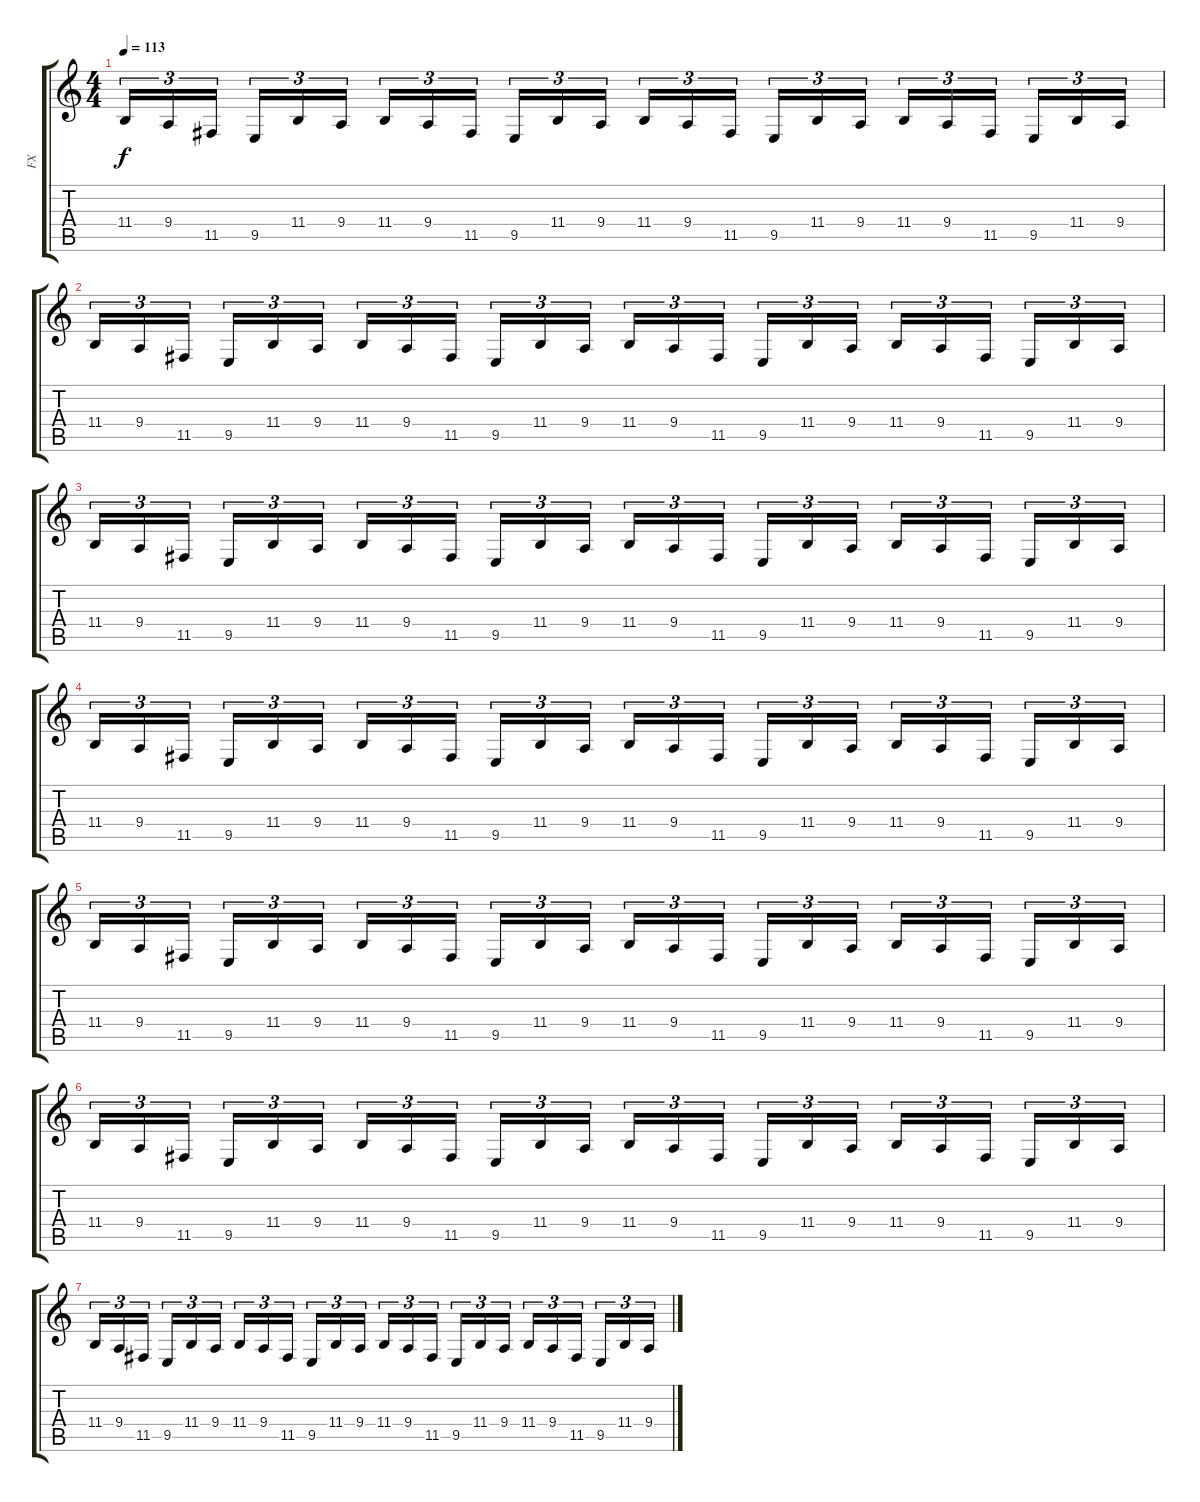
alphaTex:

\track ("FX" "FX") {instrument fx4atmosphere}
\staff {score tabs}
\tuning (D4 A3 F3 C3 G2 D2) {hide}
\ts (4 4)
\tempo 113
\clef g2
\ks c
11.4.16{tu (3 2) dy f balance 0} 9.4.16{tu (3 2)} 11.5.16{tu (3 2) beam splitsecondary} 9.5.16{tu (3 2)} 11.4.16{tu (3 2)} 9.4.16{tu (3 2)} 11.4.16{tu (3 2)} 9.4.16{tu (3 2)} 11.5.16{tu (3 2) beam splitsecondary} 9.5.16{tu (3 2)} 11.4.16{tu (3 2)} 9.4.16{tu (3 2)} 11.4.16{tu (3 2) balance 8} 9.4.16{tu (3 2)} 11.5.16{tu (3 2) beam splitsecondary} 9.5.16{tu (3 2)} 11.4.16{tu (3 2)} 9.4.16{tu (3 2)} 11.4.16{tu (3 2)} 9.4.16{tu (3 2)} 11.5.16{tu (3 2) beam splitsecondary} 9.5.16{tu (3 2)} 11.4.16{tu (3 2)} 9.4.16{tu (3 2)} |
11.4.16{tu (3 2) balance 16} 9.4.16{tu (3 2)} 11.5.16{tu (3 2) beam splitsecondary} 9.5.16{tu (3 2)} 11.4.16{tu (3 2)} 9.4.16{tu (3 2)} 11.4.16{tu (3 2)} 9.4.16{tu (3 2)} 11.5.16{tu (3 2) beam splitsecondary} 9.5.16{tu (3 2)} 11.4.16{tu (3 2)} 9.4.16{tu (3 2)} 11.4.16{tu (3 2) balance 8} 9.4.16{tu (3 2)} 11.5.16{tu (3 2) beam splitsecondary} 9.5.16{tu (3 2)} 11.4.16{tu (3 2)} 9.4.16{tu (3 2)} 11.4.16{tu (3 2)} 9.4.16{tu (3 2)} 11.5.16{tu (3 2) beam splitsecondary} 9.5.16{tu (3 2)} 11.4.16{tu (3 2)} 9.4.16{tu (3 2)} |
11.4.16{tu (3 2) balance 0} 9.4.16{tu (3 2)} 11.5.16{tu (3 2) beam splitsecondary} 9.5.16{tu (3 2)} 11.4.16{tu (3 2)} 9.4.16{tu (3 2)} 11.4.16{tu (3 2)} 9.4.16{tu (3 2)} 11.5.16{tu (3 2) beam splitsecondary} 9.5.16{tu (3 2)} 11.4.16{tu (3 2)} 9.4.16{tu (3 2)} 11.4.16{tu (3 2) balance 8} 9.4.16{tu (3 2)} 11.5.16{tu (3 2) beam splitsecondary} 9.5.16{tu (3 2)} 11.4.16{tu (3 2)} 9.4.16{tu (3 2)} 11.4.16{tu (3 2)} 9.4.16{tu (3 2)} 11.5.16{tu (3 2) beam splitsecondary} 9.5.16{tu (3 2)} 11.4.16{tu (3 2)} 9.4.16{tu (3 2)} |
11.4.16{tu (3 2) balance 16} 9.4.16{tu (3 2)} 11.5.16{tu (3 2) beam splitsecondary} 9.5.16{tu (3 2)} 11.4.16{tu (3 2)} 9.4.16{tu (3 2)} 11.4.16{tu (3 2)} 9.4.16{tu (3 2)} 11.5.16{tu (3 2) beam splitsecondary} 9.5.16{tu (3 2)} 11.4.16{tu (3 2)} 9.4.16{tu (3 2)} 11.4.16{tu (3 2) balance 8} 9.4.16{tu (3 2)} 11.5.16{tu (3 2) beam splitsecondary} 9.5.16{tu (3 2)} 11.4.16{tu (3 2)} 9.4.16{tu (3 2)} 11.4.16{tu (3 2)} 9.4.16{tu (3 2)} 11.5.16{tu (3 2) beam splitsecondary} 9.5.16{tu (3 2)} 11.4.16{tu (3 2)} 9.4.16{tu (3 2)} |
11.4.16{tu (3 2) balance 0} 9.4.16{tu (3 2)} 11.5.16{tu (3 2) beam splitsecondary} 9.5.16{tu (3 2)} 11.4.16{tu (3 2)} 9.4.16{tu (3 2)} 11.4.16{tu (3 2)} 9.4.16{tu (3 2)} 11.5.16{tu (3 2) beam splitsecondary} 9.5.16{tu (3 2)} 11.4.16{tu (3 2)} 9.4.16{tu (3 2)} 11.4.16{tu (3 2) balance 8} 9.4.16{tu (3 2)} 11.5.16{tu (3 2) beam splitsecondary} 9.5.16{tu (3 2)} 11.4.16{tu (3 2)} 9.4.16{tu (3 2)} 11.4.16{tu (3 2)} 9.4.16{tu (3 2)} 11.5.16{tu (3 2) beam splitsecondary} 9.5.16{tu (3 2)} 11.4.16{tu (3 2)} 9.4.16{tu (3 2)} |
11.4.16{tu (3 2) balance 16} 9.4.16{tu (3 2)} 11.5.16{tu (3 2) beam splitsecondary} 9.5.16{tu (3 2)} 11.4.16{tu (3 2)} 9.4.16{tu (3 2)} 11.4.16{tu (3 2)} 9.4.16{tu (3 2)} 11.5.16{tu (3 2) beam splitsecondary} 9.5.16{tu (3 2)} 11.4.16{tu (3 2)} 9.4.16{tu (3 2)} 11.4.16{tu (3 2) balance 8} 9.4.16{tu (3 2)} 11.5.16{tu (3 2) beam splitsecondary} 9.5.16{tu (3 2)} 11.4.16{tu (3 2)} 9.4.16{tu (3 2)} 11.4.16{tu (3 2)} 9.4.16{tu (3 2)} 11.5.16{tu (3 2) beam splitsecondary} 9.5.16{tu (3 2)} 11.4.16{tu (3 2)} 9.4.16{tu (3 2)} |
11.4.16{tu (3 2) balance 0} 9.4.16{tu (3 2)} 11.5.16{tu (3 2) beam splitsecondary} 9.5.16{tu (3 2)} 11.4.16{tu (3 2)} 9.4.16{tu (3 2)} 11.4.16{tu (3 2)} 9.4.16{tu (3 2)} 11.5.16{tu (3 2) beam splitsecondary} 9.5.16{tu (3 2)} 11.4.16{tu (3 2)} 9.4.16{tu (3 2)} 11.4.16{tu (3 2) balance 8} 9.4.16{tu (3 2)} 11.5.16{tu (3 2) beam splitsecondary} 9.5.16{tu (3 2)} 11.4.16{tu (3 2)} 9.4.16{tu (3 2)} 11.4.16{tu (3 2)} 9.4.16{tu (3 2)} 11.5.16{tu (3 2) beam splitsecondary} 9.5.16{tu (3 2)} 11.4.16{tu (3 2)} 9.4.16{tu (3 2)}
